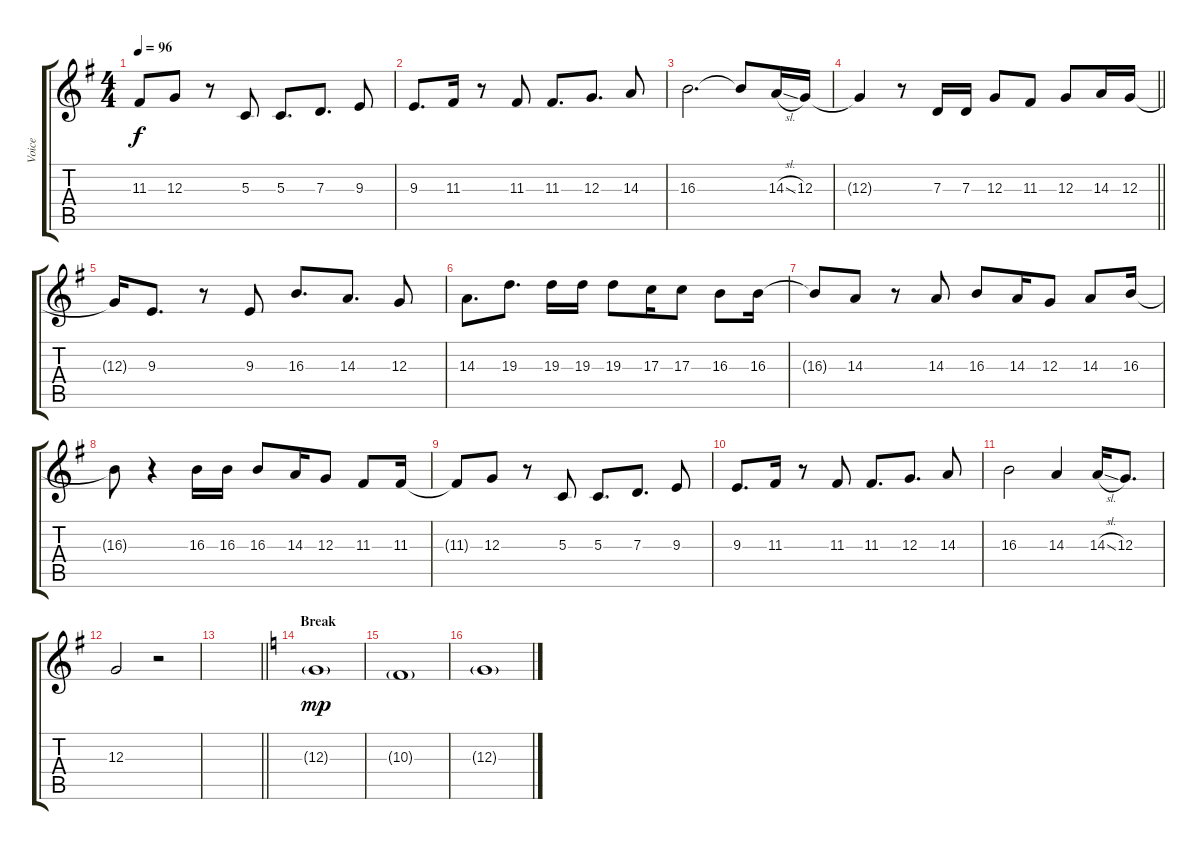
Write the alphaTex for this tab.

\track ("Voice" "Voice") {instrument fx5brightness}
\staff {score tabs}
\tuning (E4 B3 G3 D3 A2 E2) {hide}
\ts (4 4)
\tempo 96
\clef g2
\ks g
11.3{t}.8{dy f} 12.3.8 r.8 5.3.8 5.3.8{d} 7.3.8{d} 9.3.8 |
9.3.8{d} 11.3.16 r.8 11.3.8 11.3.8{d} 12.3.8{d} 14.3.8 |
16.3.2{d} 16.3{t}.8 14.3{sl}.16 12.3.16 |
\barLineRight lightlight
12.3{t}.4 r.8 7.3.16 7.3.16 12.3.8 11.3.8 12.3.8 14.3.16 12.3.16 |
\section ("" "")
12.3{t}.16 9.3.8{d} r.8 9.3.8 16.3.8{d} 14.3.8{d} 12.3.8 |
14.3.8{d} 19.3.8{d} 19.3.16 19.3.16 19.3.8 17.3.16 17.3.8 16.3.8 16.3.16 |
16.3{t}.8 14.3.8 r.8 14.3.8 16.3.8 14.3.16 12.3.8 14.3.8 16.3.16 |
16.3{t}.8 r.4 16.3.16 16.3.16 16.3.8 14.3.16 12.3.8 11.3.8 11.3.16 |
11.3{t}.8 12.3.8 r.8 5.3.8 5.3.8{d} 7.3.8{d} 9.3.8 |
9.3.8{d} 11.3.16 r.8 11.3.8 11.3.8{d} 12.3.8{d} 14.3.8 |
16.3.2 14.3.4 14.3{sl}.16 12.3.8{d} |
12.3.2 r.2 |
\barLineRight lightlight
|
\section ("" "Break")
\ks c
12.3{g}.1{dy mp} |
10.3{g}.1 |
12.3{g}.1
